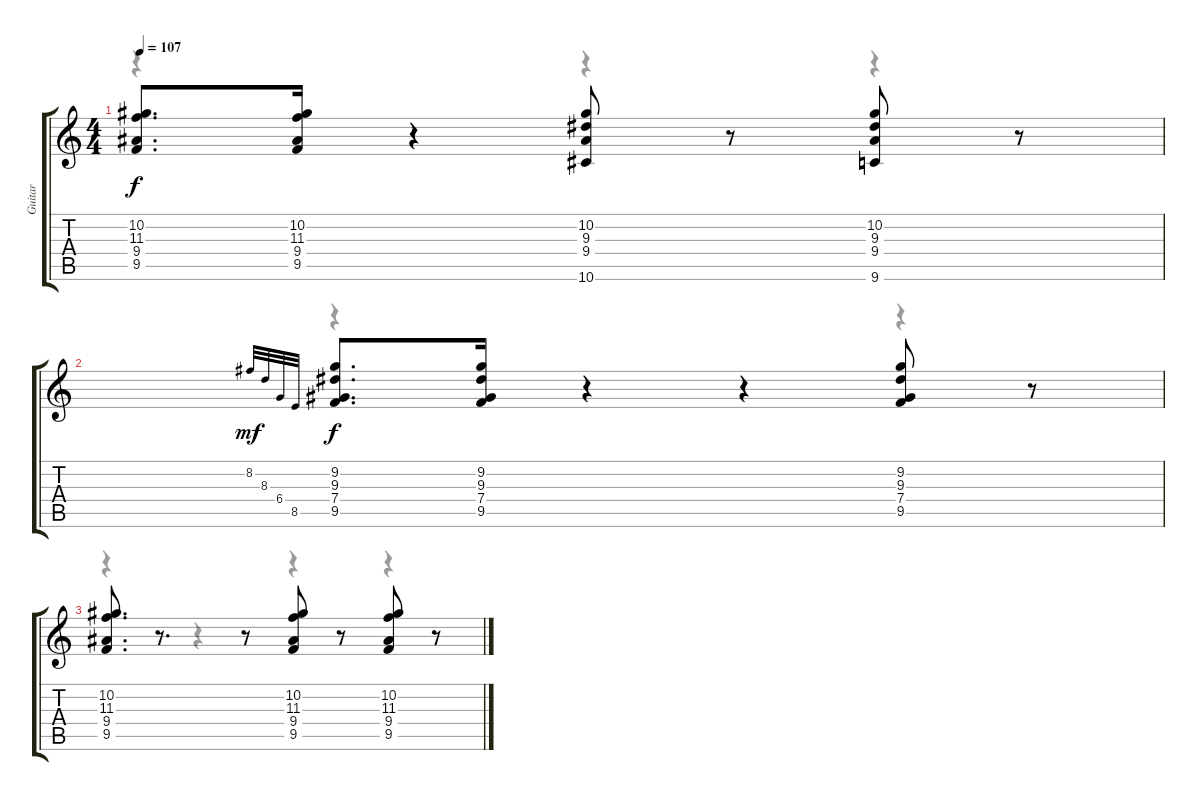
\track ("Guitar" "Guitar") {instrument electricguitarjazz}
\staff {score tabs}
\tuning (Eb4 Bb3 Gb3 Db3 Ab2 Eb2) {hide}
\voice
\ts (4 4)
\tempo 107
\clef g2
\ks c
(10.2 11.3 9.4 9.5).8{d dy f} (10.2 11.3 9.4 9.5).16 r.4 (10.2 9.3 9.4 10.6).8 r.8 (10.2 9.3 9.4 9.6).8 r.8 |
8.2.32{gr onbeat dy mf} 8.3.32{gr onbeat} 6.4.32{gr onbeat} 8.5.32{gr onbeat} (9.2 9.3 7.4 9.5).8{d dy f} (9.2 9.3 7.4 9.5).16 r.4 r.4 (9.2 9.3 7.4 9.5).8 r.8 |
(10.2 11.3 9.4 9.5).8{d} r.8{d} r.8 (10.2 11.3 9.4 9.5).8 r.8 (10.2 11.3 9.4 9.5).8 r.8
\voice
\clef g2
\ottava regular
\simile none
\ks c
r.4{dy f} r.4 r.4 r.4 |
r.4 r.4 r.4 r.4 |
r.4 r.4 r.4 r.4
